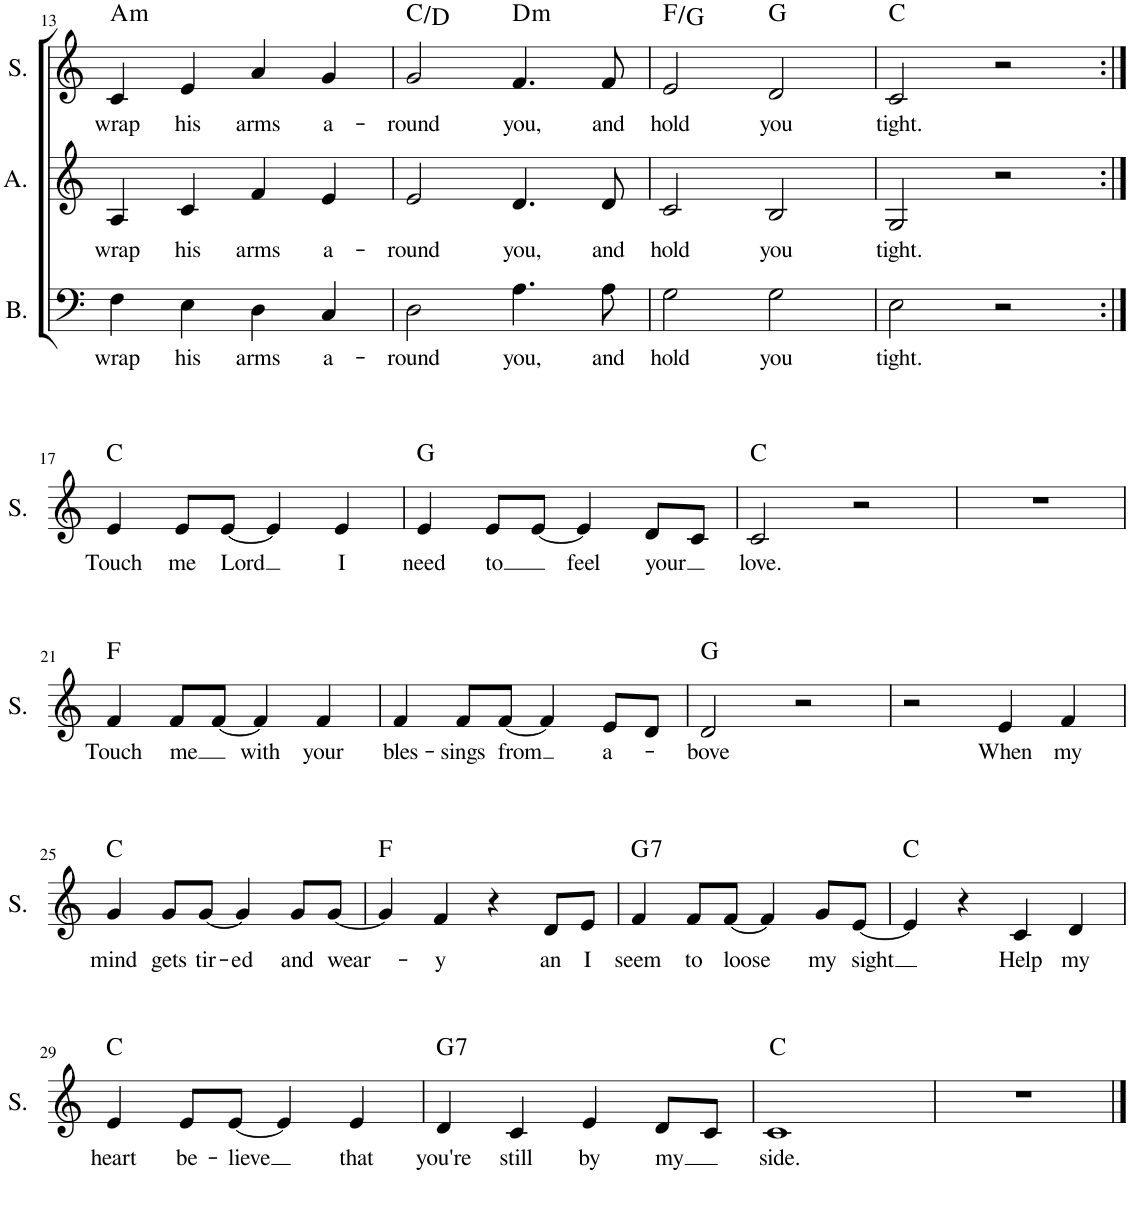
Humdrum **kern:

**kern	**text	**kern	**text	**kern	**text	**harte
*part3	*part3	*part2	*part2	*part1	*part1	*part1
*staff3	*staff3	*staff2	*staff2	*staff1	*staff1	*
*I"Bass	*	*I"Alto	*	*I"Soprano	*	*
*I'B.	*	*I'A.	*	*I'S.	*	*
!!LO:PB:g=z
*clefF4	*	*clefG2	*	*clefG2	*	*
*k[]	*	*k[]	*	*k[]	*	*
*M4/4	*	*M4/4	*	*M4/4	*	*
*met(c)	*	*met(c)	*	*met(c)	*	*
=13	=13	=13	=13	=13	=13	=13
!	!LO:LY:b	!	!LO:LY:b	!	!LO:LY:b	!LO:H:kt=m
4F\	wrap	4A/	wrap	4c/	wrap	A:min
!	!LO:LY:b	!	!LO:LY:b	!	!LO:LY:b	!
4E\	his	4c/	his	4e/	his	.
!	!LO:LY:b	!	!LO:LY:b	!	!LO:LY:b	!
4D\	arms	4f/	arms	4a/	arms	.
!	!LO:LY:b	!	!LO:LY:b	!	!LO:LY:b	!
4C/	a-	4e/	a-	4g/	a-	.
=14	=14	=14	=14	=14	=14	=14
!	!LO:LY:b	!	!LO:LY:b	!	!LO:LY:b	!
2D\	-round	2e/	-round	2g/	-round	C:maj/2
!	!LO:LY:b	!	!LO:LY:b	!	!LO:LY:b	!LO:H:kt=m
4.A\	you,	4.d/	you,	4.f/	you,	D:min
!	!LO:LY:b	!	!LO:LY:b	!	!LO:LY:b	!
8A\	and	8d/	and	8f/	and	.
=15	=15	=15	=15	=15	=15	=15
!	!LO:LY:b	!	!LO:LY:b	!	!LO:LY:b	!
2G\	hold	2c/	hold	2e/	hold	F:maj/2
!	!LO:LY:b	!	!LO:LY:b	!	!LO:LY:b	!
2G\	you	2B/	you	2d/	you	G:maj
=16	=16	=16	=16	=16	=16	=16
!	!LO:LY:b	!	!LO:LY:b	!	!LO:LY:b	!
2E\	tight.	2G/	tight.	2c/	tight.	C:maj
2r	.	2r	.	2r	.	.
!!LO:LB:g=z
=17:|!	=17:|!	=17:|!	=17:|!	=17:|!	=17:|!	=17:|!
!	!	!	!	!	!LO:LY:b	!
1r	.	1r	.	4e/	Touch	C:maj
!	!	!	!	!	!LO:LY:b	!
.	.	.	.	8e/L	me	.
!	!	!	!	!	!LO:LY:b	!
.	.	.	.	[8e/J	Lord	.
.	.	.	.	4e/]	.	.
!	!	!	!	!	!LO:LY:b	!
.	.	.	.	4e/	I	.
=18	=18	=18	=18	=18	=18	=18
!	!	!	!	!	!LO:LY:b	!
1r	.	1r	.	4e/	need	G:maj
!	!	!	!	!	!LO:LY:b	!
.	.	.	.	8e/L	to	.
.	.	.	.	[8e/J	.	.
!	!	!	!	!	!LO:LY:b	!
.	.	.	.	4e/]	feel	.
!	!	!	!	!	!LO:LY:b	!
.	.	.	.	8d/L	your	.
.	.	.	.	8c/J	.	.
=19	=19	=19	=19	=19	=19	=19
!	!	!	!	!	!LO:LY:b	!
1r	.	1r	.	2c/	love.	C:maj
.	.	.	.	2r	.	.
=20	=20	=20	=20	=20	=20	=20
1r	.	1r	.	1r	.	.
!!LO:LB:g=z
=21	=21	=21	=21	=21	=21	=21
!	!	!	!	!	!LO:LY:b	!
1r	.	1r	.	4f/	Touch	F:maj
!	!	!	!	!	!LO:LY:b	!
.	.	.	.	8f/L	me	.
.	.	.	.	[8f/J	.	.
!	!	!	!	!	!LO:LY:b	!
.	.	.	.	4f/]	with	.
!	!	!	!	!	!LO:LY:b	!
.	.	.	.	4f/	your	.
=22	=22	=22	=22	=22	=22	=22
!	!	!	!	!	!LO:LY:b	!
1r	.	1r	.	4f/	bles-	.
!	!	!	!	!	!LO:LY:b	!
.	.	.	.	8f/L	-sings	.
!	!	!	!	!	!LO:LY:b	!
.	.	.	.	[8f/J	from	.
.	.	.	.	4f/]	.	.
!	!	!	!	!	!LO:LY:b	!
.	.	.	.	8e/L	a-	.
.	.	.	.	8d/J	.	.
=23	=23	=23	=23	=23	=23	=23
!	!	!	!	!	!LO:LY:b	!
1r	.	1r	.	2d/	-bove	G:maj
.	.	.	.	2r	.	.
=24	=24	=24	=24	=24	=24	=24
1r	.	1r	.	2r	.	.
!	!	!	!	!	!LO:LY:b	!
.	.	.	.	4e/	When	.
!	!	!	!	!	!LO:LY:b	!
.	.	.	.	4f/	my	.
!!LO:LB:g=z
=25	=25	=25	=25	=25	=25	=25
!	!	!	!	!	!LO:LY:b	!
1r	.	1r	.	4g/	mind	C:maj
!	!	!	!	!	!LO:LY:b	!
.	.	.	.	8g/L	gets	.
!	!	!	!	!	!LO:LY:b	!
.	.	.	.	[8g/J	tir-	.
!	!	!	!	!	!LO:LY:b	!
.	.	.	.	4g/]	-ed	.
!	!	!	!	!	!LO:LY:b	!
.	.	.	.	8g/L	and	.
!	!	!	!	!	!LO:LY:b	!
.	.	.	.	[8g/J	wear-	.
=26	=26	=26	=26	=26	=26	=26
1r	.	1r	.	4g/]	.	F:maj
!	!	!	!	!	!LO:LY:b	!
.	.	.	.	4f/	-y	.
.	.	.	.	4r	.	.
!	!	!	!	!	!LO:LY:b	!
.	.	.	.	8d/L	an	.
!	!	!	!	!	!LO:LY:b	!
.	.	.	.	8e/J	I	.
=27	=27	=27	=27	=27	=27	=27
!	!	!	!	!	!LO:LY:b	!LO:H:kt=7
1r	.	1r	.	4f/	seem	G:7
!	!	!	!	!	!LO:LY:b	!
.	.	.	.	8f/L	to	.
!	!	!	!	!	!LO:LY:b	!
.	.	.	.	[8f/J	loose	.
.	.	.	.	4f/]	.	.
!	!	!	!	!	!LO:LY:b	!
.	.	.	.	8g/L	my	.
!	!	!	!	!	!LO:LY:b	!
.	.	.	.	[8e/J	sight	.
=28	=28	=28	=28	=28	=28	=28
1r	.	1r	.	4e/]	.	C:maj
.	.	.	.	4r	.	.
!	!	!	!	!	!LO:LY:b	!
.	.	.	.	4c/	Help	.
!	!	!	!	!	!LO:LY:b	!
.	.	.	.	4d/	my	.
!!LO:LB:g=z
=29	=29	=29	=29	=29	=29	=29
!	!	!	!	!	!LO:LY:b	!
1r	.	1r	.	4e/	heart	C:maj
!	!	!	!	!	!LO:LY:b	!
.	.	.	.	8e/L	be-	.
!	!	!	!	!	!LO:LY:b	!
.	.	.	.	[8e/J	-lieve	.
.	.	.	.	4e/]	.	.
!	!	!	!	!	!LO:LY:b	!
.	.	.	.	4e/	that	.
=30	=30	=30	=30	=30	=30	=30
!	!	!	!	!	!LO:LY:b	!LO:H:kt=7
1r	.	1r	.	4d/	you're	G:7
!	!	!	!	!	!LO:LY:b	!
.	.	.	.	4c/	still	.
!	!	!	!	!	!LO:LY:b	!
.	.	.	.	4e/	by	.
!	!	!	!	!	!LO:LY:b	!
.	.	.	.	8d/L	my	.
.	.	.	.	8c/J	.	.
=31	=31	=31	=31	=31	=31	=31
!	!	!	!	!	!LO:LY:b	!
1r	.	1r	.	1c	side.	C:maj
=32	=32	=32	=32	=32	=32	=32
1r	.	1r	.	1r	.	.
==	==	==	==	==	==	==
*-	*-	*-	*-	*-	*-	*-
